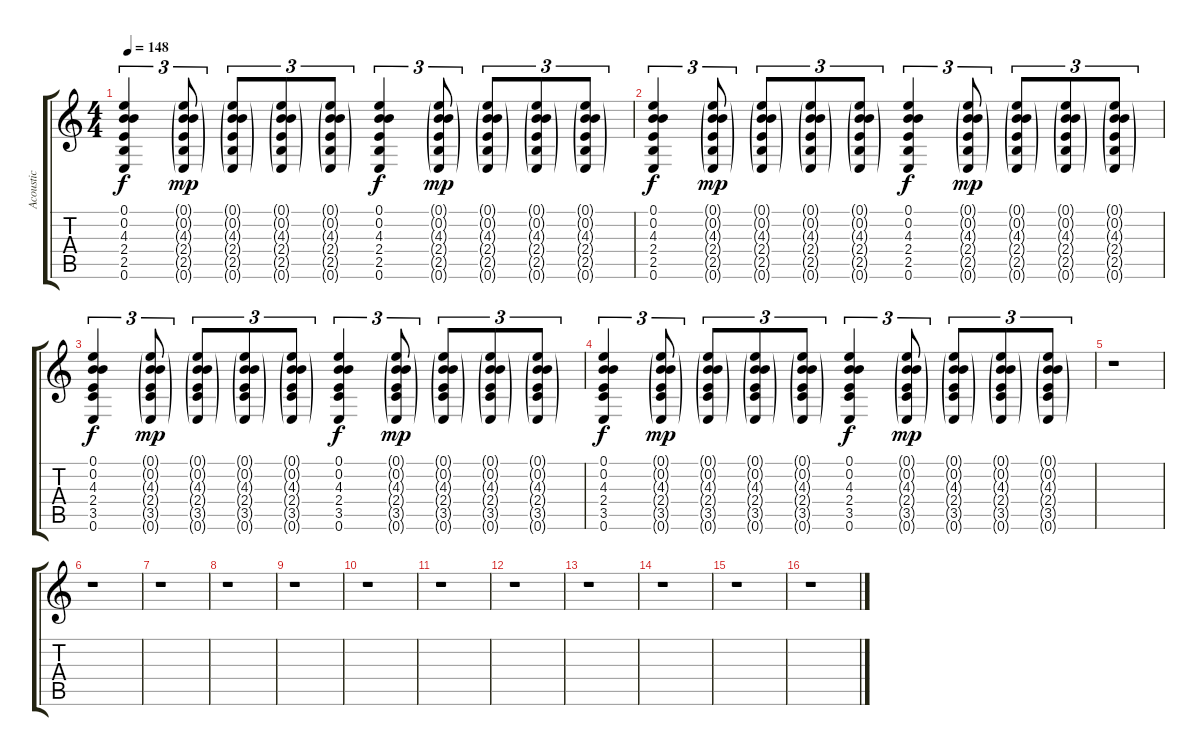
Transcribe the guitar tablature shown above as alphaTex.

\track ("Acoustic" "Acoustic") {instrument acousticguitarsteel}
\staff {score tabs}
\tuning (E4 B3 G3 D3 A2 E2) {hide}
\ts (4 4)
\tempo 148
\clef g2
\ks c
(0.1 0.2 4.3 2.4 2.5 0.6).4{tu (3 2) dy f} (0.1{g} 0.2{g} 4.3{g} 2.4{g} 2.5{g} 0.6{g}).8{tu (3 2) dy mp} (0.1{g} 0.2{g} 4.3{g} 2.4{g} 2.5{g} 0.6{g}).8{tu (3 2)} (0.1{g} 0.2{g} 4.3{g} 2.4{g} 2.5{g} 0.6{g}).8{tu (3 2)} (0.1{g} 0.2{g} 4.3{g} 2.4{g} 2.5{g} 0.6{g}).8{tu (3 2)} (0.1 0.2 4.3 2.4 2.5 0.6).4{tu (3 2) dy f} (0.1{g} 0.2{g} 4.3{g} 2.4{g} 2.5{g} 0.6{g}).8{tu (3 2) dy mp} (0.1{g} 0.2{g} 4.3{g} 2.4{g} 2.5{g} 0.6{g}).8{tu (3 2)} (0.1{g} 0.2{g} 4.3{g} 2.4{g} 2.5{g} 0.6{g}).8{tu (3 2)} (0.1{g} 0.2{g} 4.3{g} 2.4{g} 2.5{g} 0.6{g}).8{tu (3 2)} |
(0.1 0.2 4.3 2.4 2.5 0.6).4{tu (3 2) dy f} (0.1{g} 0.2{g} 4.3{g} 2.4{g} 2.5{g} 0.6{g}).8{tu (3 2) dy mp} (0.1{g} 0.2{g} 4.3{g} 2.4{g} 2.5{g} 0.6{g}).8{tu (3 2)} (0.1{g} 0.2{g} 4.3{g} 2.4{g} 2.5{g} 0.6{g}).8{tu (3 2)} (0.1{g} 0.2{g} 4.3{g} 2.4{g} 2.5{g} 0.6{g}).8{tu (3 2)} (0.1 0.2 4.3 2.4 2.5 0.6).4{tu (3 2) dy f} (0.1{g} 0.2{g} 4.3{g} 2.4{g} 2.5{g} 0.6{g}).8{tu (3 2) dy mp} (0.1{g} 0.2{g} 4.3{g} 2.4{g} 2.5{g} 0.6{g}).8{tu (3 2)} (0.1{g} 0.2{g} 4.3{g} 2.4{g} 2.5{g} 0.6{g}).8{tu (3 2)} (0.1{g} 0.2{g} 4.3{g} 2.4{g} 2.5{g} 0.6{g}).8{tu (3 2)} |
(0.1 0.2 4.3 2.4 3.5 0.6).4{tu (3 2) dy f} (0.1{g} 0.2{g} 4.3{g} 2.4{g} 3.5{g} 0.6{g}).8{tu (3 2) dy mp} (0.1{g} 0.2{g} 4.3{g} 2.4{g} 3.5{g} 0.6{g}).8{tu (3 2)} (0.1{g} 0.2{g} 4.3{g} 2.4{g} 3.5{g} 0.6{g}).8{tu (3 2)} (0.1{g} 0.2{g} 4.3{g} 2.4{g} 3.5{g} 0.6{g}).8{tu (3 2)} (0.1 0.2 4.3 2.4 3.5 0.6).4{tu (3 2) dy f} (0.1{g} 0.2{g} 4.3{g} 2.4{g} 3.5{g} 0.6{g}).8{tu (3 2) dy mp} (0.1{g} 0.2{g} 4.3{g} 2.4{g} 3.5{g} 0.6{g}).8{tu (3 2)} (0.1{g} 0.2{g} 4.3{g} 2.4{g} 3.5{g} 0.6{g}).8{tu (3 2)} (0.1{g} 0.2{g} 4.3{g} 2.4{g} 3.5{g} 0.6{g}).8{tu (3 2)} |
(0.1 0.2 4.3 2.4 3.5 0.6).4{tu (3 2) dy f} (0.1{g} 0.2{g} 4.3{g} 2.4{g} 3.5{g} 0.6{g}).8{tu (3 2) dy mp} (0.1{g} 0.2{g} 4.3{g} 2.4{g} 3.5{g} 0.6{g}).8{tu (3 2)} (0.1{g} 0.2{g} 4.3{g} 2.4{g} 3.5{g} 0.6{g}).8{tu (3 2)} (0.1{g} 0.2{g} 4.3{g} 2.4{g} 3.5{g} 0.6{g}).8{tu (3 2)} (0.1 0.2 4.3 2.4 3.5 0.6).4{tu (3 2) dy f} (0.1{g} 0.2{g} 4.3{g} 2.4{g} 3.5{g} 0.6{g}).8{tu (3 2) dy mp} (0.1{g} 0.2{g} 4.3{g} 2.4{g} 3.5{g} 0.6{g}).8{tu (3 2)} (0.1{g} 0.2{g} 4.3{g} 2.4{g} 3.5{g} 0.6{g}).8{tu (3 2)} (0.1{g} 0.2{g} 4.3{g} 2.4{g} 3.5{g} 0.6{g}).8{tu (3 2)} |
r.1 |
r.1 |
r.1 |
r.1 |
r.1 |
r.1 |
r.1 |
r.1 |
r.1 |
r.1 |
r.1 |
r.1
